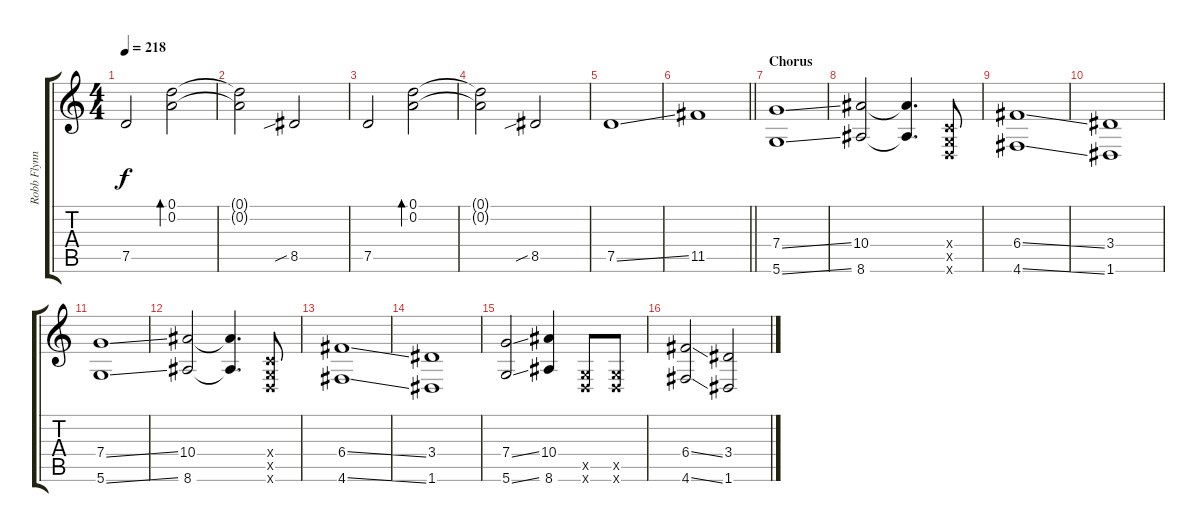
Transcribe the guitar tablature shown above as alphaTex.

\track ("Robb Flynn" "Robb Flynn") {instrument distortionguitar}
\staff {score tabs}
\tuning (D4 A3 F3 C3 G2 D2) {hide}
\ts (4 4)
\tempo 218
\clef g2
\ks c
7.5.2{dy f} (0.1 0.2).2{bd 240} |
(0.1{t} 0.2{t}).2 8.5{sib}.2 |
7.5.2 (0.1 0.2).2{bd 240} |
(0.1{t} 0.2{t}).2 8.5{sib}.2 |
7.5{ss}.1 |
\barLineRight lightlight
11.5.1 |
\section ("" "Chorus")
(7.4{ss} 5.6{ss}).1 |
(10.4 8.6).2 (10.4{t} 8.6{t}).4{d} (0.4{x} 0.5{x} 0.6{x}).8 |
(6.4{ss} 4.6{ss}).1 |
(3.4 1.6).1 |
(7.4{ss} 5.6{ss}).1 |
(10.4 8.6).2 (10.4{t} 8.6{t}).4{d} (0.4{x} 0.5{x} 0.6{x}).8 |
(6.4{ss} 4.6{ss}).1 |
(3.4 1.6).1 |
(7.4{ss} 5.6{ss}).2 (10.4 8.6).4 (0.5{x} 0.6{x}).8 (0.5{x} 0.6{x}).8 |
(6.4{ss} 4.6{ss}).2 (3.4 1.6).2
